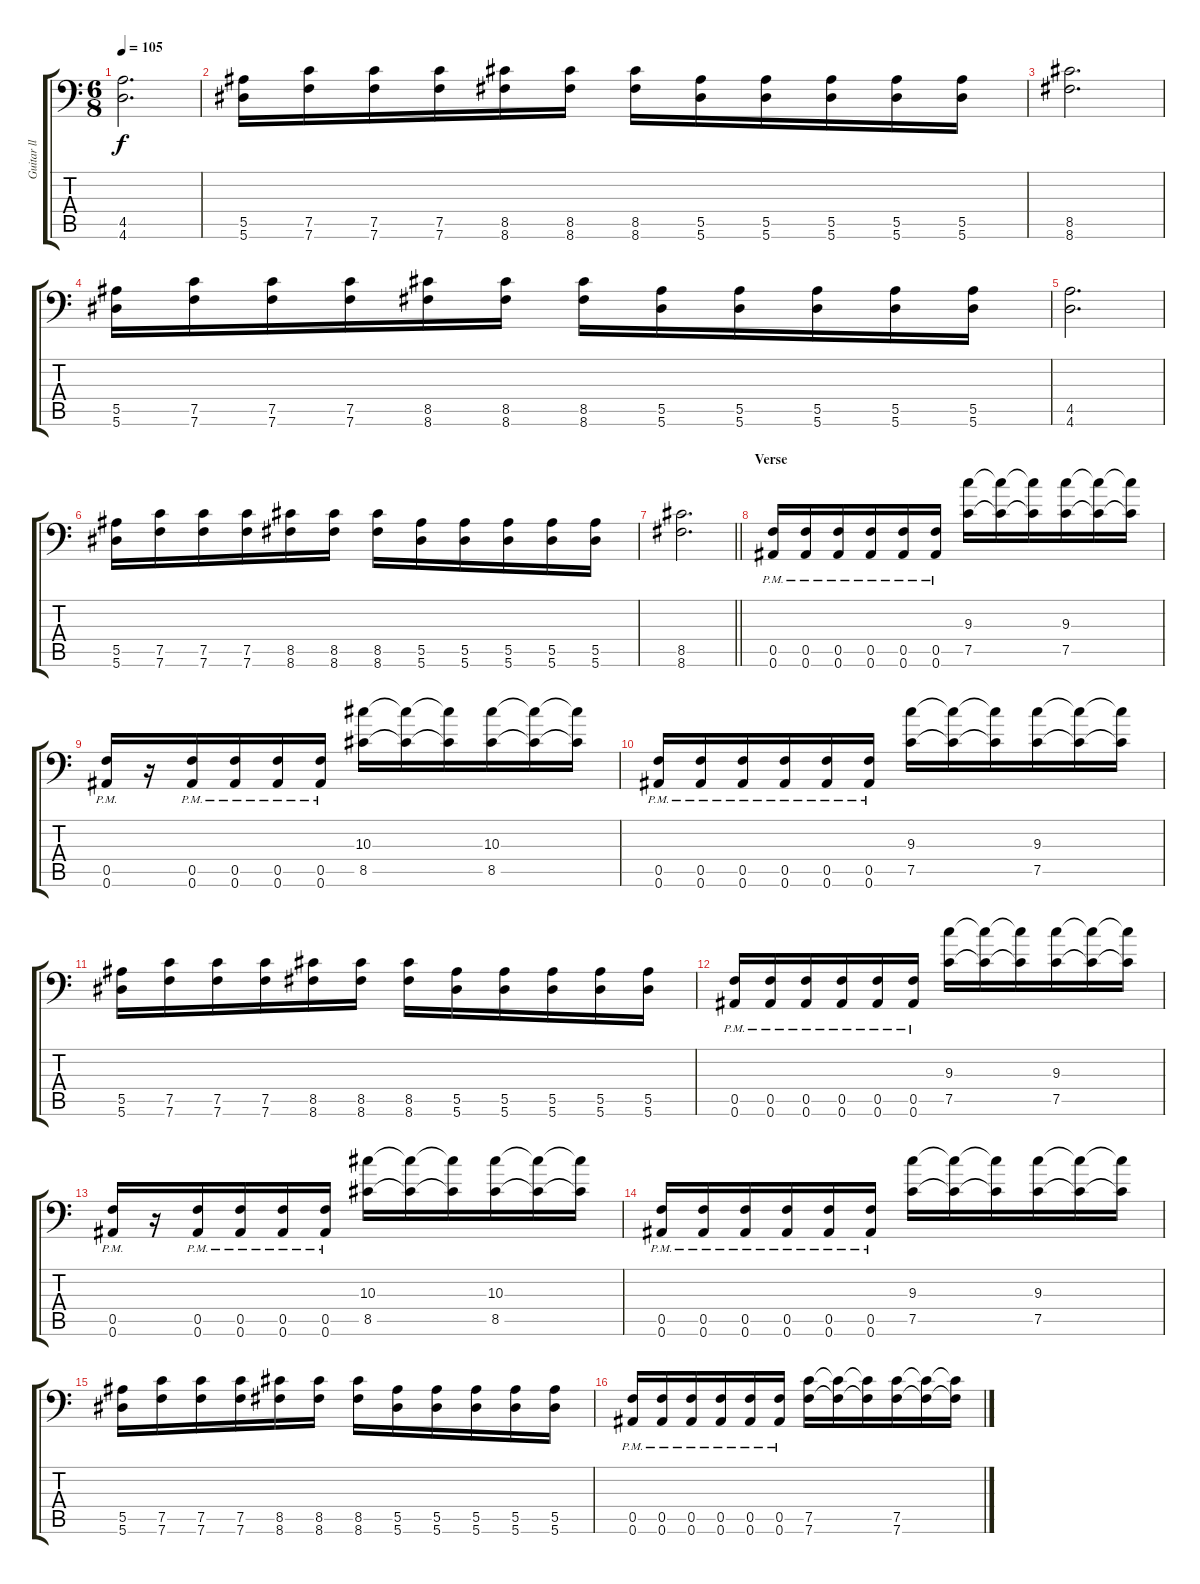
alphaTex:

\track ("Guitar ll" "Guitar ll") {instrument distortionguitar}
\staff {score tabs}
\tuning (C4 G3 Eb3 Bb2 F2 Bb1) {hide}
\ts (6 8)
\tempo 105
\clef f4
\ks c
(4.5 4.6).2{d dy f} |
(5.5 5.6).16 (7.5 7.6).16 (7.5 7.6).16 (7.5 7.6).16 (8.5 8.6).16 (8.5 8.6).16 (8.5 8.6).16 (5.5 5.6).16 (5.5 5.6).16 (5.5 5.6).16 (5.5 5.6).16 (5.5 5.6).16 |
(8.5 8.6).2{d} |
(5.5 5.6).16 (7.5 7.6).16 (7.5 7.6).16 (7.5 7.6).16 (8.5 8.6).16 (8.5 8.6).16 (8.5 8.6).16 (5.5 5.6).16 (5.5 5.6).16 (5.5 5.6).16 (5.5 5.6).16 (5.5 5.6).16 |
(4.5 4.6).2{d} |
(5.5 5.6).16 (7.5 7.6).16 (7.5 7.6).16 (7.5 7.6).16 (8.5 8.6).16 (8.5 8.6).16 (8.5 8.6).16 (5.5 5.6).16 (5.5 5.6).16 (5.5 5.6).16 (5.5 5.6).16 (5.5 5.6).16 |
\barLineRight lightlight
(8.5 8.6).2{d} |
\section ("" "Verse")
(0.5{pm} 0.6{pm}).16 (0.5{pm} 0.6{pm}).16 (0.5{pm} 0.6{pm}).16 (0.5{pm} 0.6{pm}).16 (0.5{pm} 0.6{pm}).16 (0.5{pm} 0.6{pm}).16 (9.3 7.5).16 (9.3{t} 7.5{t}).16 (9.3{t} 7.5{t}).16 (9.3 7.5).16 (9.3{t} 7.5{t}).16 (9.3{t} 7.5{t}).16 |
(0.5{pm} 0.6{pm}).16 r.16 (0.5{pm} 0.6{pm}).16 (0.5{pm} 0.6{pm}).16 (0.5{pm} 0.6{pm}).16 (0.5{pm} 0.6{pm}).16 (10.3 8.5).16 (10.3{t} 8.5{t}).16 (10.3{t} 8.5{t}).16 (10.3 8.5).16 (10.3{t} 8.5{t}).16 (10.3{t} 8.5{t}).16 |
(0.5{pm} 0.6{pm}).16 (0.5{pm} 0.6{pm}).16 (0.5{pm} 0.6{pm}).16 (0.5{pm} 0.6{pm}).16 (0.5{pm} 0.6{pm}).16 (0.5{pm} 0.6{pm}).16 (9.3 7.5).16 (9.3{t} 7.5{t}).16 (9.3{t} 7.5{t}).16 (9.3 7.5).16 (9.3{t} 7.5{t}).16 (9.3{t} 7.5{t}).16 |
(5.5 5.6).16 (7.5 7.6).16 (7.5 7.6).16 (7.5 7.6).16 (8.5 8.6).16 (8.5 8.6).16 (8.5 8.6).16 (5.5 5.6).16 (5.5 5.6).16 (5.5 5.6).16 (5.5 5.6).16 (5.5 5.6).16 |
(0.5{pm} 0.6{pm}).16 (0.5{pm} 0.6{pm}).16 (0.5{pm} 0.6{pm}).16 (0.5{pm} 0.6{pm}).16 (0.5{pm} 0.6{pm}).16 (0.5{pm} 0.6{pm}).16 (9.3 7.5).16 (9.3{t} 7.5{t}).16 (9.3{t} 7.5{t}).16 (9.3 7.5).16 (9.3{t} 7.5{t}).16 (9.3{t} 7.5{t}).16 |
(0.5{pm} 0.6{pm}).16 r.16 (0.5{pm} 0.6{pm}).16 (0.5{pm} 0.6{pm}).16 (0.5{pm} 0.6{pm}).16 (0.5{pm} 0.6{pm}).16 (10.3 8.5).16 (10.3{t} 8.5{t}).16 (10.3{t} 8.5{t}).16 (10.3 8.5).16 (10.3{t} 8.5{t}).16 (10.3{t} 8.5{t}).16 |
(0.5{pm} 0.6{pm}).16 (0.5{pm} 0.6{pm}).16 (0.5{pm} 0.6{pm}).16 (0.5{pm} 0.6{pm}).16 (0.5{pm} 0.6{pm}).16 (0.5{pm} 0.6{pm}).16 (9.3 7.5).16 (9.3{t} 7.5{t}).16 (9.3{t} 7.5{t}).16 (9.3 7.5).16 (9.3{t} 7.5{t}).16 (9.3{t} 7.5{t}).16 |
(5.5 5.6).16 (7.5 7.6).16 (7.5 7.6).16 (7.5 7.6).16 (8.5 8.6).16 (8.5 8.6).16 (8.5 8.6).16 (5.5 5.6).16 (5.5 5.6).16 (5.5 5.6).16 (5.5 5.6).16 (5.5 5.6).16 |
(0.5{pm} 0.6{pm}).16 (0.5{pm} 0.6{pm}).16 (0.5{pm} 0.6{pm}).16 (0.5{pm} 0.6{pm}).16 (0.5{pm} 0.6{pm}).16 (0.5{pm} 0.6{pm}).16 (7.5 7.6).16 (7.5{t} 7.6{t}).16 (7.5{t} 7.6{t}).16 (7.5 7.6).16 (7.5{t} 7.6{t}).16 (7.5{t} 7.6{t}).16
